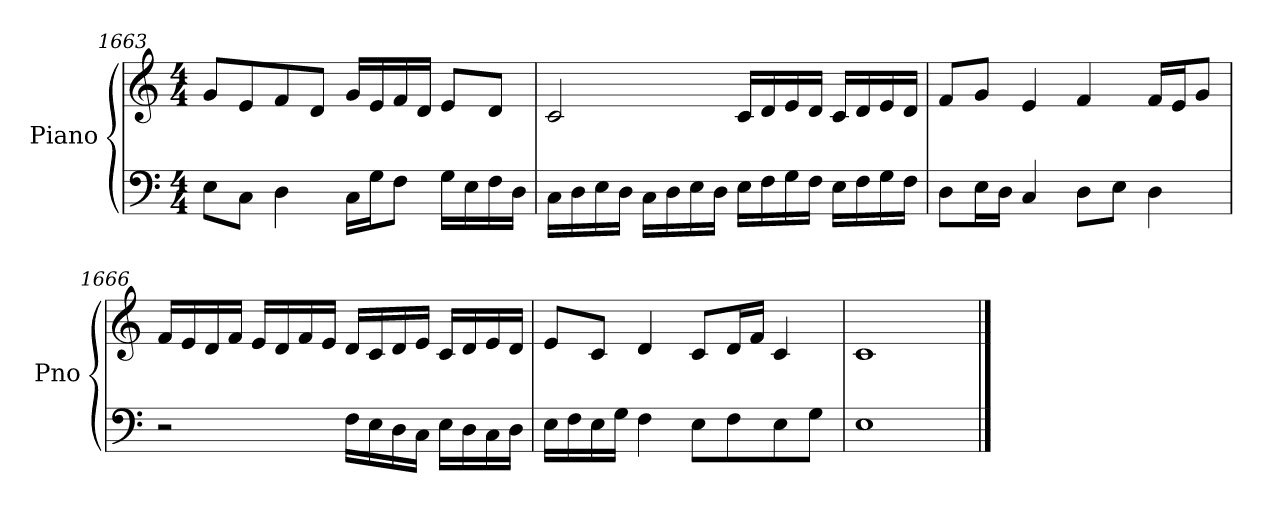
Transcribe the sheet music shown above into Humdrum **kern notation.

**kern	**kern
*part1	*part1
*staff2	*staff1
*I"Piano	*
*I'Pno	*
!!LO:PB:g=z
*clefF4	*clefG2
*k[]	*k[]
*M4/4	*M4/4
=1663	=1663
8E\L	8g/L
8C\J	8e/
4D\	8f/
.	8d/J
16C\LL	16g/LL
16G\J	16e/
8F\J	16f/
.	16d/JJ
16G\LL	8e/L
16E\	.
16F\	8d/J
16D\JJ	.
=1664	=1664
16C\LL	2c/
16D\	.
16E\	.
16D\JJ	.
16C\LL	.
16D\	.
16E\	.
16D\JJ	.
16E\LL	16c/LL
16F\	16d/
16G\	16e/
16F\JJ	16d/JJ
16E\LL	16c/LL
16F\	16d/
16G\	16e/
16F\JJ	16d/JJ
=1665	=1665
8D\L	8f/L
16E\L	8g/J
16D\JJ	.
4C/	4e/
8D\L	4f/
8E\J	.
4D\	16f/LL
.	16e/J
.	8g/J
!!LO:LB:g=z
=1666	=1666
2r	16f/LL
.	16e/
.	16d/
.	16f/JJ
.	16e/LL
.	16d/
.	16f/
.	16e/JJ
16F\LL	16d/LL
16E\	16c/
16D\	16d/
16C\JJ	16e/JJ
16E\LL	16c/LL
16D\	16d/
16C\	16e/
16D\JJ	16d/JJ
=1667	=1667
16E\LL	8e/L
16F\	.
16E\	8c/J
16G\JJ	.
4F\	4d/
8E\L	8c/L
8F\	16d/L
.	16f/JJ
8E\	4c/
8G\J	.
=1668	=1668
1E	1c
==	==
*-	*-
